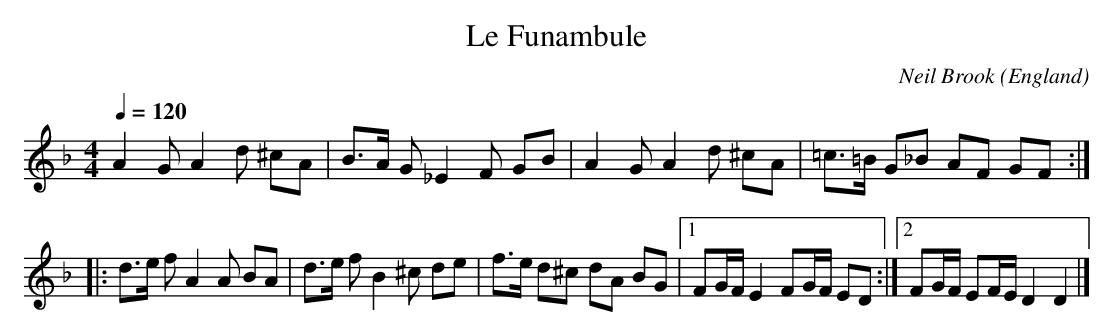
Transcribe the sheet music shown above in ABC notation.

X:1
T:Le Funambule
C:Neil Brook
L:1/8
M:4/4
O:England
Q:1/4=120
K:Dm
A2 GA2d ^cA| B3/2A/2 G_E2F GB| A2 GA2d ^cA| =c3/2=B/2 G_B AF GF:|
|:d3/2e/2 fA2A BA| d3/2e/2 fB2^c de| f3/2e/2 d^c dA BG|1 FG/2F/2 E2 FG/2F/2 ED:|2 FG/2F/2 EF/E/ D2 D2 |]
